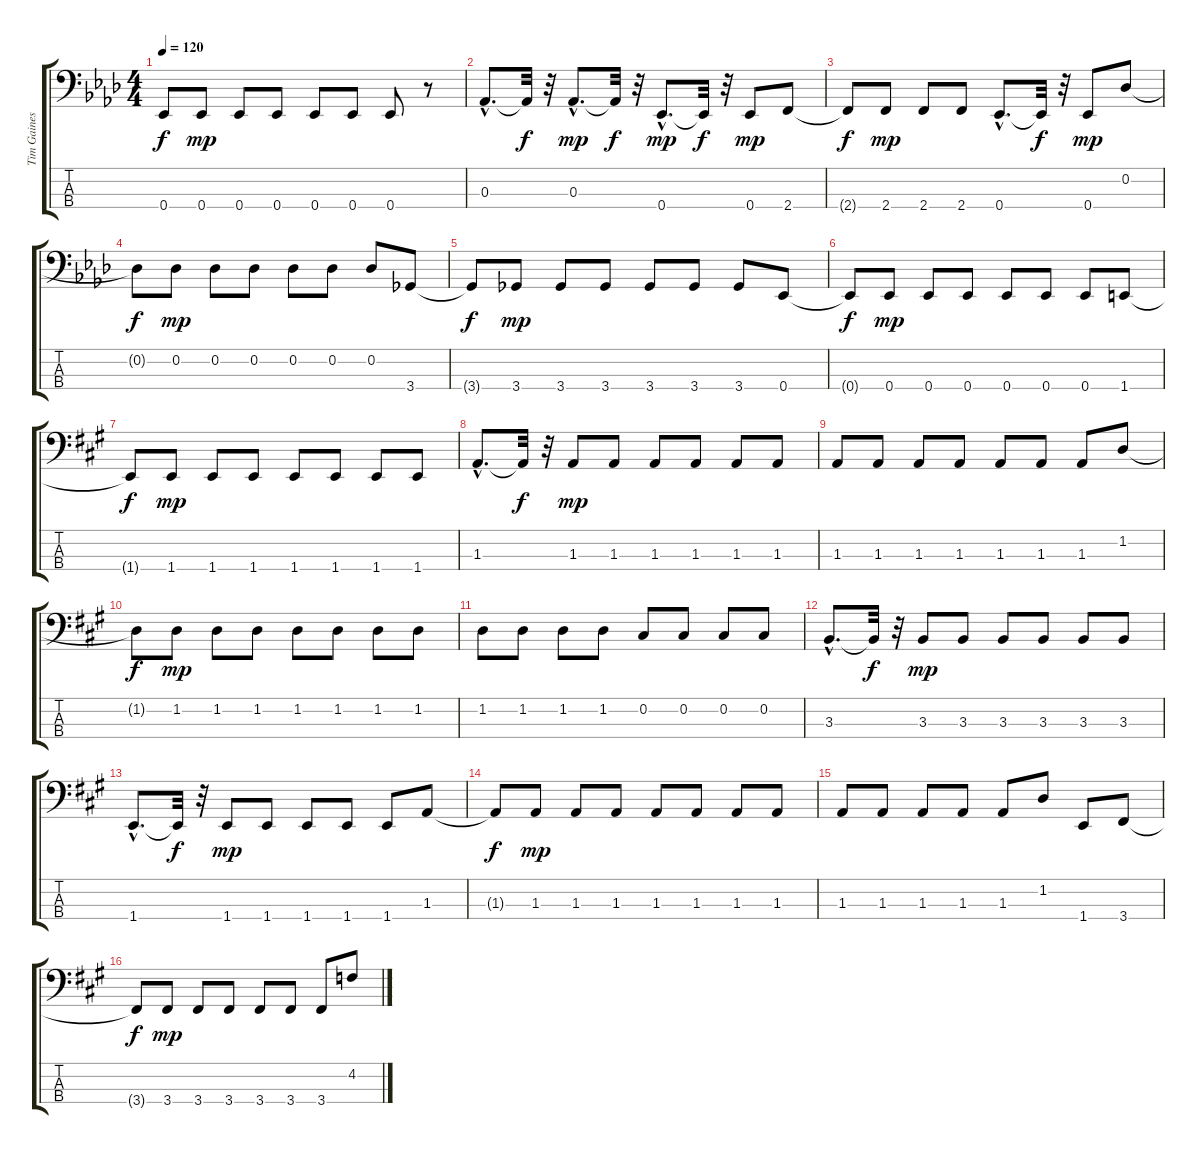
\track ("Tim Gaines" "Tim Gaines") {instrument electricbassfinger}
\staff {score tabs}
\tuning (Gb2 Db2 Ab1 Eb1) {hide}
\ts (4 4)
\tempo 120
\clef f4
\ks ab
0.4{t}.8{dy f} 0.4.8{dy mp} 0.4.8 0.4.8 0.4.8 0.4.8 0.4.8 r.8 |
0.3{hac}.8{d} 0.3{t}.32{dy f} r.32 0.3{hac}.8{d dy mp} 0.3{t}.32{dy f} r.32 0.4{hac}.8{d dy mp} 0.4{t}.32{dy f} r.32 0.4.8{dy mp} 2.4.8 |
2.4{t}.8{dy f} 2.4.8{dy mp} 2.4.8 2.4.8 0.4{hac}.8{d} 0.4{t}.32{dy f} r.32 0.4.8{dy mp} 0.2.8 |
0.2{t}.8{dy f} 0.2.8{dy mp} 0.2.8 0.2.8 0.2.8 0.2.8 0.2.8 3.4.8 |
3.4{t}.8{dy f} 3.4.8{dy mp} 3.4.8 3.4.8 3.4.8 3.4.8 3.4.8 0.4.8 |
0.4{t}.8{dy f} 0.4.8{dy mp} 0.4.8 0.4.8 0.4.8 0.4.8 0.4.8 1.4.8 |
\ks a
1.4{t}.8{dy f} 1.4.8{dy mp} 1.4.8 1.4.8 1.4.8 1.4.8 1.4.8 1.4.8 |
1.3{hac}.8{d} 1.3{t}.32{dy f} r.32 1.3.8{dy mp} 1.3.8 1.3.8 1.3.8 1.3.8 1.3.8 |
1.3.8 1.3.8 1.3.8 1.3.8 1.3.8 1.3.8 1.3.8 1.2.8 |
1.2{t}.8{dy f} 1.2.8{dy mp} 1.2.8 1.2.8 1.2.8 1.2.8 1.2.8 1.2.8 |
1.2.8 1.2.8 1.2.8 1.2.8 0.2.8 0.2.8 0.2.8 0.2.8 |
3.3{hac}.8{d} 3.3{t}.32{dy f} r.32 3.3.8{dy mp} 3.3.8 3.3.8 3.3.8 3.3.8 3.3.8 |
1.4{hac}.8{d} 1.4{t}.32{dy f} r.32 1.4.8{dy mp} 1.4.8 1.4.8 1.4.8 1.4.8 1.3.8 |
1.3{t}.8{dy f} 1.3.8{dy mp} 1.3.8 1.3.8 1.3.8 1.3.8 1.3.8 1.3.8 |
1.3.8 1.3.8 1.3.8 1.3.8 1.3.8 1.2.8 1.4.8 3.4.8 |
3.4{t}.8{dy f} 3.4.8{dy mp} 3.4.8 3.4.8 3.4.8 3.4.8 3.4.8 4.2.8
